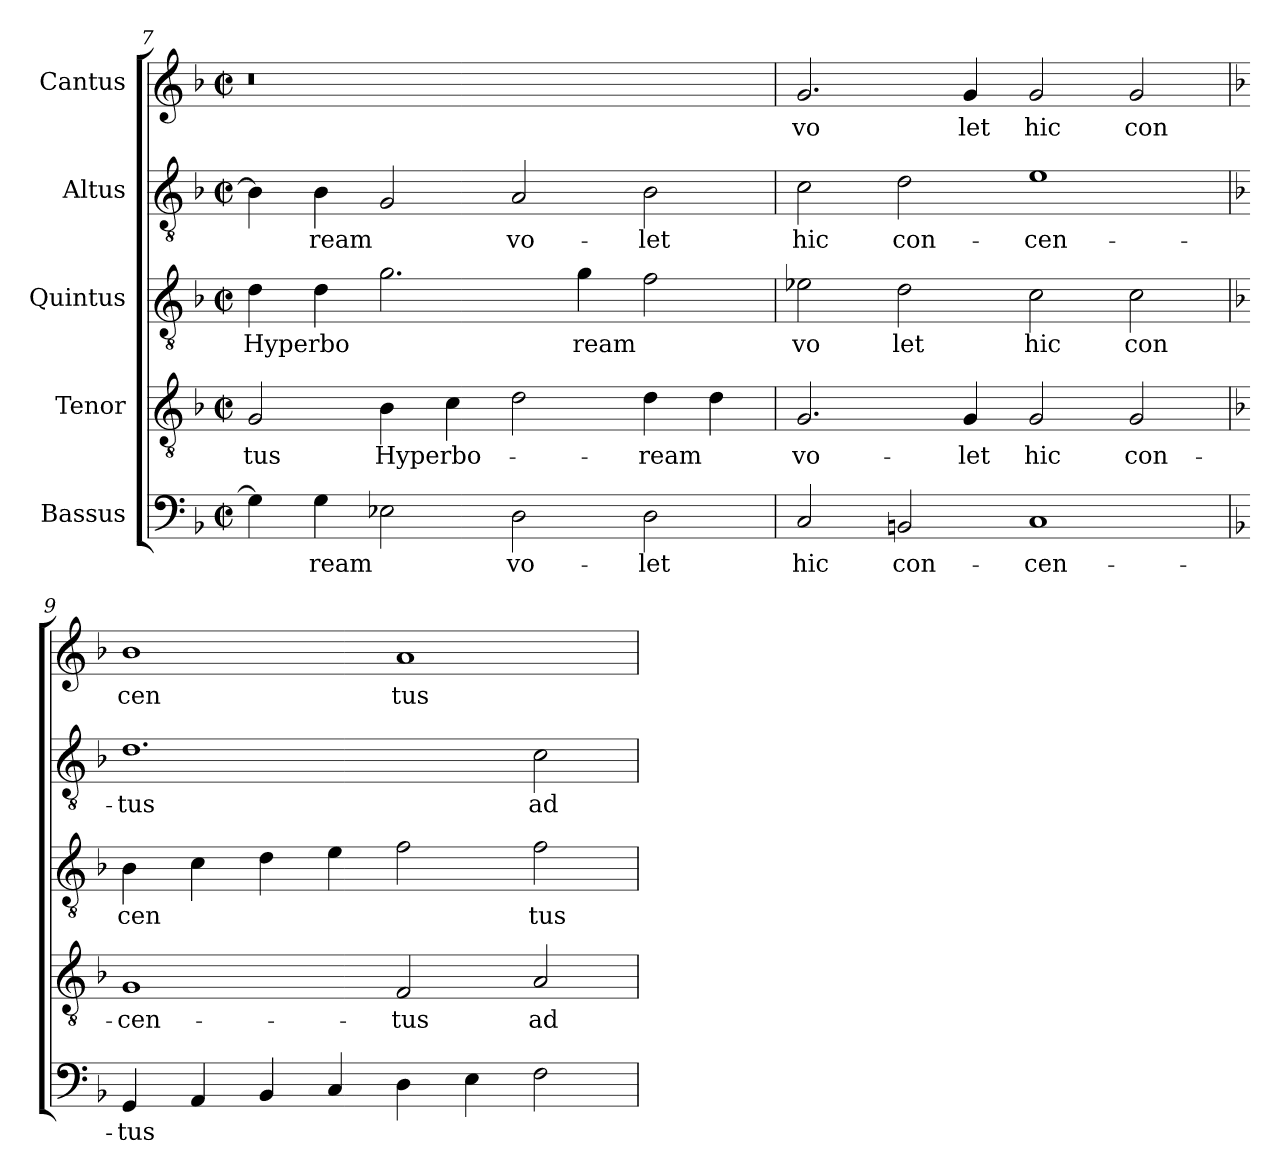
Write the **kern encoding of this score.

**kern	**text	**kern	**text	**kern	**text	**kern	**text	**kern	**text
*part5	*part5	*part4	*part4	*part3	*part3	*part2	*part2	*part1	*part1
*staff5	*staff5	*staff4	*staff4	*staff3	*staff3	*staff2	*staff2	*staff1	*staff1
*I"Bassus	*	*I"Tenor	*	*I"Quintus	*	*I"Altus	*	*I"Cantus	*
*clefF4	*	*clefGv2	*	*clefGv2	*	*clefGv2	*	*clefG2	*
*k[b-]	*	*k[b-]	*	*k[b-]	*	*k[b-]	*	*k[b-]	*
*F:	*	*F:	*	*F:	*	*F:	*	*F:	*
*M2/2	*	*M2/2	*	*M2/2	*	*M2/2	*	*M2/2	*
*met(c|)	*	*met(c|)	*	*met(c|)	*	*met(c|)	*	*met(c|)	*
=7	=7	=7	=7	=7	=7	=7	=7	=7	=7
!	!	!	!LO:LY:b:cj	!	!LO:LY:b	!	!	!	!
4G\]	.	2G/	-tus	4d\	Hyperbo	4B-\]	.	0r	.
!	!LO:LY:b	!	!	!	!	!	!LO:LY:b	!	!
4G\	-ream	.	.	4d\	.	4B-\	-ream	.	.
!	!	!	!LO:LY:b	!	!	!	!	!	!
2E-X\	.	4B-\	Hyperbo-	2.g\	.	2G/	.	.	.
.	.	4c\	.	.	.	.	.	.	.
!	!LO:LY:b:cj	!	!	!	!	!	!LO:LY:b:cj	!	!
2D\	vo-	2d\	.	.	.	2A/	vo-	.	.
!	!	!	!	!	!LO:LY:b	!	!	!	!
.	.	.	.	4g\	ream	.	.	.	.
!	!LO:LY:b:cj	!	!LO:LY:b	!	!	!	!LO:LY:b:cj	!	!
2D\	-let	4d\	-ream	2f\	.	2B-\	-let	.	.
.	.	4d\	.	.	.	.	.	.	.
=8	=8	=8	=8	=8	=8	=8	=8	=8	=8
!	!LO:LY:b:cj	!	!LO:LY:b:cj	!	!LO:LY:b:cj	!	!LO:LY:b:cj	!	!LO:LY:b:cj
2C/	hic	2.G/	vo-	2e-X\	vo	2c\	hic	2.g/	vo
!	!LO:LY:b:cj	!	!	!	!LO:LY:b:cj	!	!LO:LY:b:cj	!	!
2BBn/	con-	.	.	2d\	let	2d\	con-	.	.
!	!	!	!LO:LY:b:cj	!	!	!	!	!	!LO:LY:b:cj
.	.	4G/	-let	.	.	.	.	4g/	let
!	!LO:LY:b:cj	!	!LO:LY:b:cj	!	!LO:LY:b:cj	!	!LO:LY:b:cj	!	!LO:LY:b:cj
1C	-cen-	2G/	hic	2c\	hic	1e	-cen-	2g/	hic
!	!	!	!LO:LY:b:cj	!	!LO:LY:b:cj	!	!	!	!LO:LY:b:cj
.	.	2G/	con-	2c\	con	.	.	2g/	con
=9	=9	=9	=9	=9	=9	=9	=9	=9	=9
*	*	*	*	*	*	*k[b-]	*	*	*
*	*	*	*	*	*	*F:	*	*	*
!	!LO:LY:b	!	!LO:LY:b:cj	!	!LO:LY:b	!	!LO:LY:b:cj	!	!LO:LY:b:cj
4GG/	-tus	1G	-cen-	4B-\	cen	1.d	-tus	1b-	cen
4AA/	.	.	.	4c\	.	.	.	.	.
4BB-/	.	.	.	4d\	.	.	.	.	.
4C/	.	.	.	4e\	.	.	.	.	.
!	!	!	!LO:LY:b:cj	!	!	!	!	!	!LO:LY:b:cj
4D\	.	2F/	-tus	2f\	.	.	.	1a	tus
4E\	.	.	.	.	.	.	.	.	.
!	!	!	!LO:LY:b:cj	!	!LO:LY:b:cj	!	!LO:LY:b:cj	!	!
2F\	.	2A/	ad	2f\	tus	2c\	ad	.	.
=	=	=	=	=	=	=	=	=	=
*-	*-	*-	*-	*-	*-	*-	*-	*-	*-
